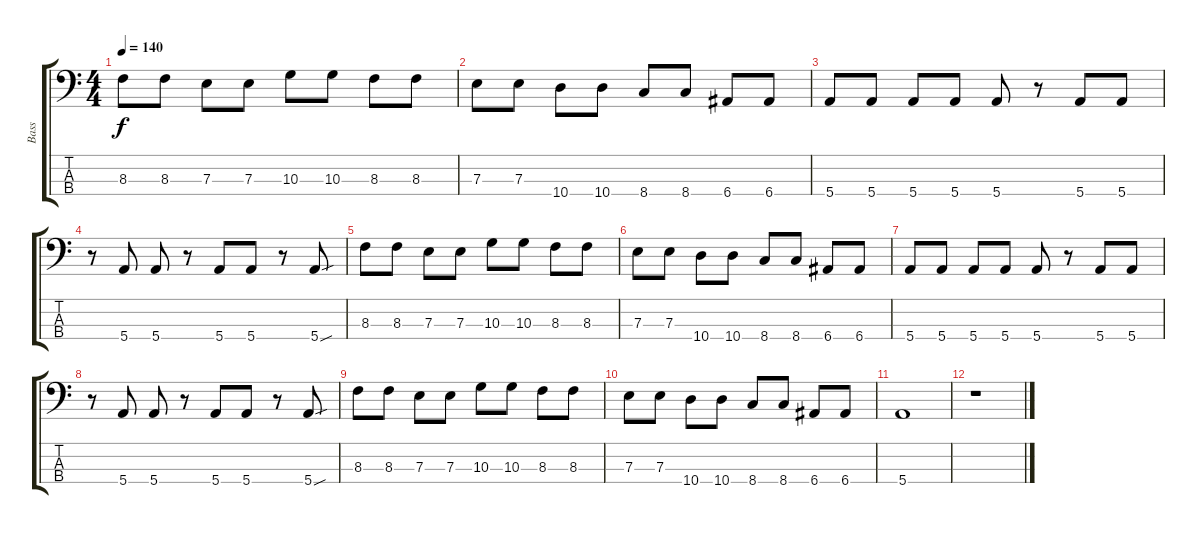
\track ("Bass" "Bass") {instrument electricbasspick}
\staff {score tabs}
\tuning (G2 D2 A1 E1) {hide}
\ts (4 4)
\tempo 140
\clef f4
\ks c
8.3.8{dy f} 8.3.8 7.3.8 7.3.8 10.3.8 10.3.8 8.3.8 8.3.8 |
7.3.8 7.3.8 10.4.8 10.4.8 8.4.8 8.4.8 6.4.8 6.4.8 |
5.4.8 5.4.8 5.4.8 5.4.8 5.4.8 r.8 5.4.8 5.4.8 |
r.8 5.4.8 5.4.8 r.8 5.4.8 5.4.8 r.8 5.4{sou}.8 |
8.3.8 8.3.8 7.3.8 7.3.8 10.3.8 10.3.8 8.3.8 8.3.8 |
7.3.8 7.3.8 10.4.8 10.4.8 8.4.8 8.4.8 6.4.8 6.4.8 |
5.4.8 5.4.8 5.4.8 5.4.8 5.4.8 r.8 5.4.8 5.4.8 |
r.8 5.4.8 5.4.8 r.8 5.4.8 5.4.8 r.8 5.4{sou}.8 |
8.3.8 8.3.8 7.3.8 7.3.8 10.3.8 10.3.8 8.3.8 8.3.8 |
7.3.8 7.3.8 10.4.8 10.4.8 8.4.8 8.4.8 6.4.8 6.4.8 |
5.4.1 |
r.1
